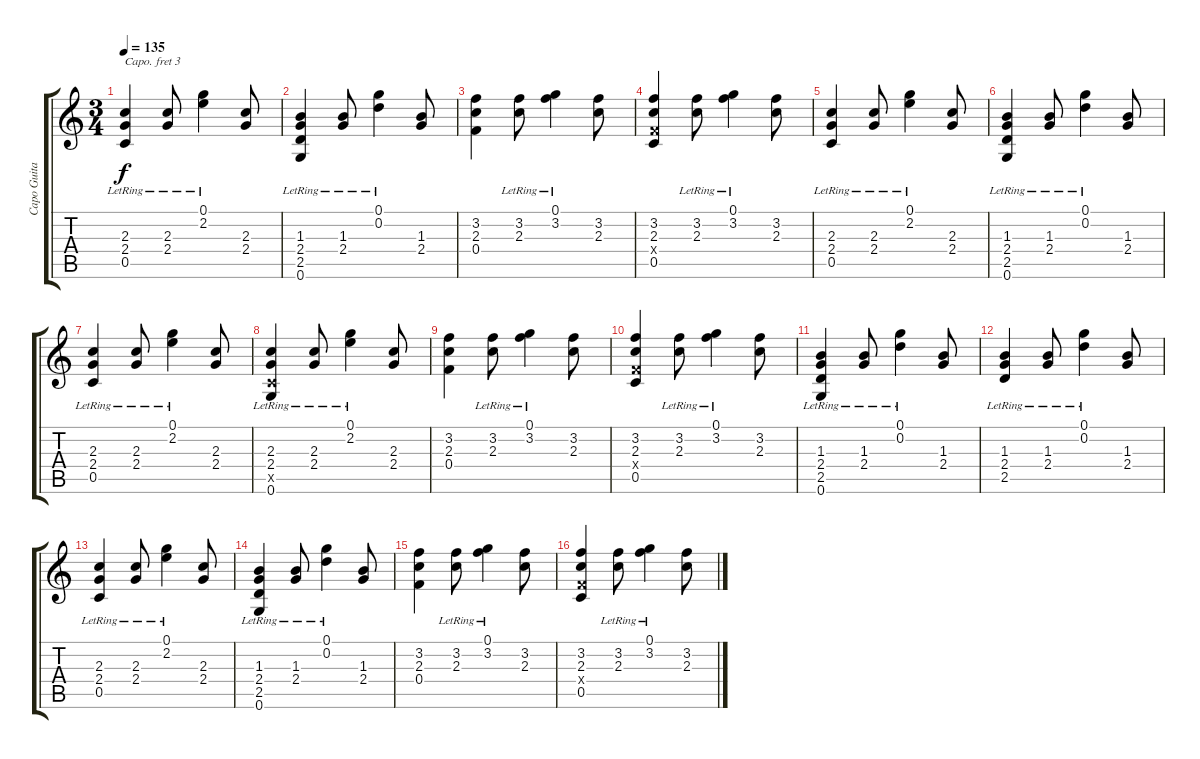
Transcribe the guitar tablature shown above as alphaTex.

\track ("Capo Guitar" "Capo Guita") {instrument acousticguitarsteel}
\staff {score tabs}
\capo 3
\tuning (E4 B3 G3 D3 A2 E2) {hide}
\ts (3 4)
\tempo 135
\clef g2
\ks c
(2.3{lr} 2.4{lr} 0.5{lr}).4{dy f} (2.3{lr} 2.4{lr}).8 (0.1{lr} 2.2{lr}).4 (2.3 2.4).8 |
(1.3{lr} 2.4{lr} 2.5{lr} 0.6{lr}).4 (1.3{lr} 2.4{lr}).8 (0.1{lr} 0.2{lr}).4 (1.3 2.4).8 |
(3.2 2.3 0.4).4 (3.2{lr} 2.3{lr}).8 (0.1{lr} 3.2{lr}).4 (3.2 2.3).8 |
(3.2 2.3 0.4{x} 0.5).4 (3.2{lr} 2.3{lr}).8 (0.1{lr} 3.2{lr}).4 (3.2 2.3).8 |
(2.3{lr} 2.4{lr} 0.5{lr}).4 (2.3{lr} 2.4{lr}).8 (0.1{lr} 2.2{lr}).4 (2.3 2.4).8 |
(1.3{lr} 2.4{lr} 2.5{lr} 0.6{lr}).4 (1.3{lr} 2.4{lr}).8 (0.1{lr} 0.2{lr}).4 (1.3 2.4).8 |
(2.3{lr} 2.4{lr} 0.5{lr}).4 (2.3{lr} 2.4{lr}).8 (0.1{lr} 2.2{lr}).4 (2.3 2.4).8 |
(2.3{lr} 2.4{lr} 0.5{x} 0.6).4 (2.3{lr} 2.4{lr}).8 (0.1{lr} 2.2{lr}).4 (2.3 2.4).8 |
(3.2 2.3 0.4).4 (3.2{lr} 2.3{lr}).8 (0.1{lr} 3.2{lr}).4 (3.2 2.3).8 |
(3.2 2.3 0.4{x} 0.5).4 (3.2{lr} 2.3{lr}).8 (0.1{lr} 3.2{lr}).4 (3.2 2.3).8 |
(1.3{lr} 2.4{lr} 2.5{lr} 0.6{lr}).4 (1.3{lr} 2.4{lr}).8 (0.1{lr} 0.2{lr}).4 (1.3 2.4).8 |
(1.3{lr} 2.4{lr} 2.5{lr}).4 (1.3{lr} 2.4{lr}).8 (0.1{lr} 0.2{lr}).4 (1.3 2.4).8 |
(2.3{lr} 2.4{lr} 0.5{lr}).4 (2.3{lr} 2.4{lr}).8 (0.1{lr} 2.2{lr}).4 (2.3 2.4).8 |
(1.3{lr} 2.4{lr} 2.5{lr} 0.6{lr}).4 (1.3{lr} 2.4{lr}).8 (0.1{lr} 0.2{lr}).4 (1.3 2.4).8 |
(3.2 2.3 0.4).4 (3.2{lr} 2.3{lr}).8 (0.1{lr} 3.2{lr}).4 (3.2 2.3).8 |
(3.2 2.3 0.4{x} 0.5).4 (3.2{lr} 2.3{lr}).8 (0.1{lr} 3.2{lr}).4 (3.2 2.3).8
